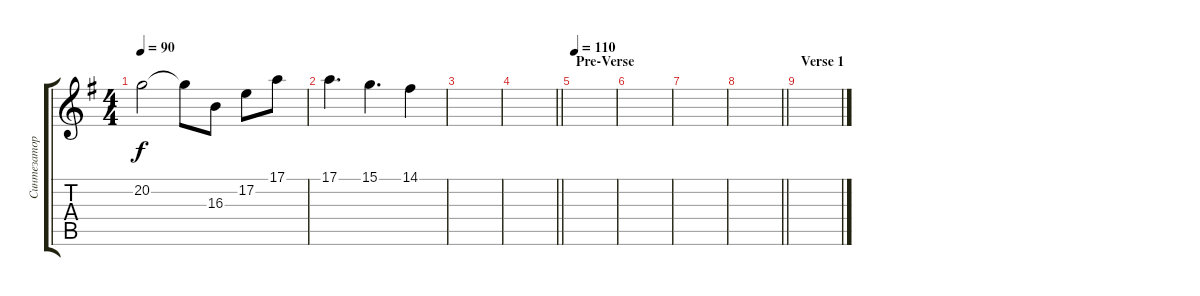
\track ("Синтезатор" "Синтезатор") {instrument stringensemble1}
\staff {score tabs}
\tuning (E4 B3 G3 D3 A2 E2) {hide}
\ts (4 4)
\tempo 90
\clef g2
\ks eminor
20.2.2{dy f} 20.2{t}.8 16.3.8 17.2.8 17.1.8 |
17.1.4{d} 15.1.4{d} 14.1.4 |
|
\barLineRight lightlight
|
\section ("" "Pre-Verse")
\tempo 110
|
|
|
\barLineRight lightlight
|
\section ("" "Verse 1")
